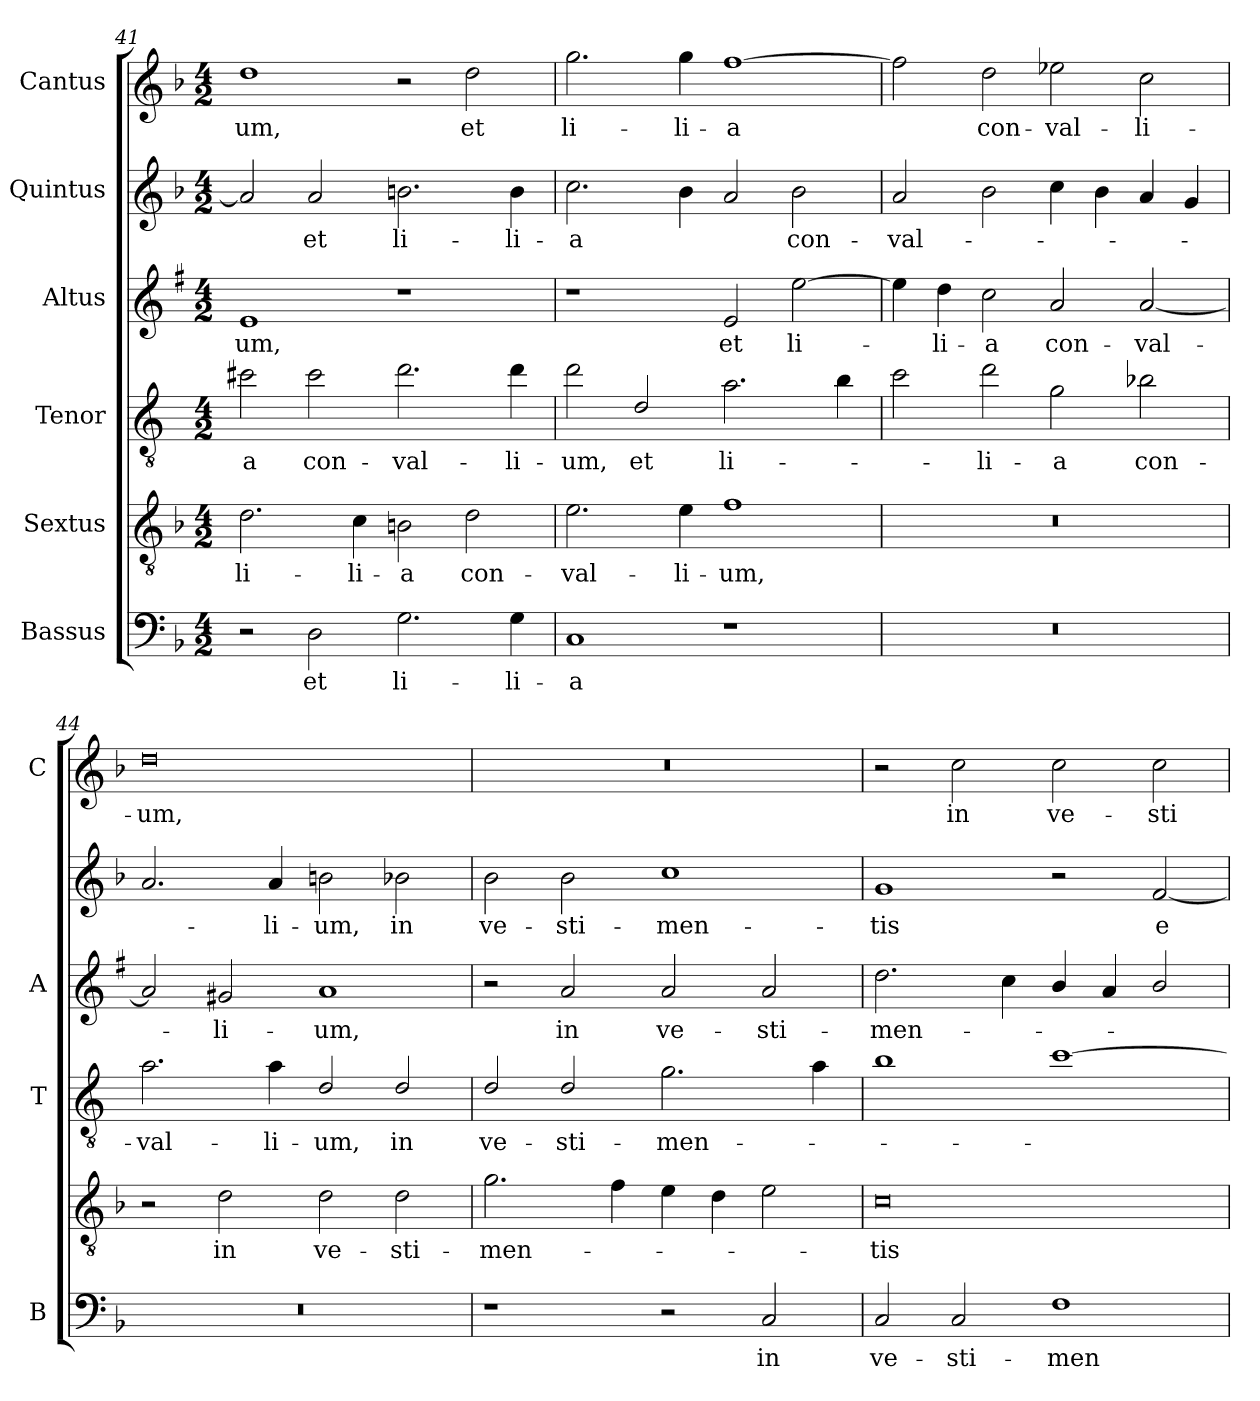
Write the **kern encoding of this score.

**kern	**text	**kern	**text	**kern	**text	**kern	**text	**kern	**text	**kern	**text
*part6	*part6	*part5	*part5	*part4	*part4	*part3	*part3	*part2	*part2	*part1	*part1
*staff6	*staff6	*staff5	*staff5	*staff4	*staff4	*staff3	*staff3	*staff2	*staff2	*staff1	*staff1
*I"Bassus	*	*I"Sextus	*	*I"Tenor	*	*I"Altus	*	*I"Quintus	*	*I"Cantus	*
*I'B	*	*	*	*I'T	*	*I'A	*	*	*	*I'C	*
*clefF4	*	*clefGv2	*	*clefGv2	*	*clefG2	*	*clefG2	*	*clefG2	*
*	*	*	*	*ITrd4c7	*	*ITrd1c2	*	*	*	*	*
*k[b-]	*	*k[b-]	*	*k[b-]	*	*k[b-]	*	*k[b-]	*	*k[b-]	*
*F:	*	*F:	*	*F:	*	*F:	*	*F:	*	*F:	*
*M4/2	*	*M4/2	*	*M4/2	*	*M4/2	*	*M4/2	*	*M4/2	*
=41	=41	=41	=41	=41	=41	=41	=41	=41	=41	=41	=41
!	!	!	!LO:LY:b	!	!LO:LY:b	!	!LO:LY:b	!	!	!	!LO:LY:b
2r	.	2.d\	li-	2f#X\	-a	1d	-um,	2a/]	.	1dd	-um,
!	!LO:LY:b	!	!	!	!LO:LY:b	!	!	!	!LO:LY:b	!	!
2D\	et	.	.	2f#\	con-	.	.	2a/	et	.	.
!	!	!	!LO:LY:b	!	!	!	!	!	!	!	!
.	.	4c\	-li-	.	.	.	.	.	.	.	.
!	!LO:LY:b	!	!LO:LY:b	!	!LO:LY:b	!	!	!	!LO:LY:b	!	!
2.G\	li-	2Bn\	-a	2.g\	-val-	1r	.	2.bn\	li-	2r	.
!	!	!	!LO:LY:b	!	!	!	!	!	!	!	!LO:LY:b
.	.	2d\	con-	.	.	.	.	.	.	2dd\	et
!	!LO:LY:b	!	!	!	!LO:LY:b	!	!	!	!LO:LY:b	!	!
4G\	-li-	.	.	4g\	-li-	.	.	4b\	-li-	.	.
=42	=42	=42	=42	=42	=42	=42	=42	=42	=42	=42	=42
!	!LO:LY:b	!	!LO:LY:b	!	!LO:LY:b	!	!	!	!LO:LY:b	!	!LO:LY:b
1C	-a	2.e\	-val-	2g\	-um,	1r	.	2.cc\	-a	2.gg\	li-
!	!	!	!	!	!LO:LY:b	!	!	!	!	!	!
.	.	.	.	2G/	et	.	.	.	.	.	.
!	!	!	!LO:LY:b	!	!	!	!	!	!	!	!LO:LY:b
.	.	4e\	-li-	.	.	.	.	4b-\	.	4gg\	-li-
!	!	!	!LO:LY:b	!	!LO:LY:b	!	!LO:LY:b	!	!	!	!LO:LY:b
1r	.	1f	-um,	2.d\	li-	2d/	et	2a/	.	[1ff	-a
!	!	!	!	!	!	!	!LO:LY:b	!	!LO:LY:b	!	!
.	.	.	.	.	.	[2dd\	li-	2b-\	con-	.	.
.	.	.	.	4e\	.	.	.	.	.	.	.
!!LO:PB:g=z
=43	=43	=43	=43	=43	=43	=43	=43	=43	=43	=43	=43
!	!	!	!	!	!	!	!	!	!LO:LY:b	!	!
0r	.	0r	.	2f\	.	4dd\]	.	2a/	-val-	2ff\]	.
!	!	!	!	!	!	!	!LO:LY:b	!	!	!	!
.	.	.	.	.	.	4cc\	-li-	.	.	.	.
!	!	!	!	!	!LO:LY:b	!	!LO:LY:b	!	!	!	!LO:LY:b
.	.	.	.	2g\	-li-	2b-\	-a	2b-\	.	2dd\	con-
!	!	!	!	!	!LO:LY:b	!	!LO:LY:b	!	!	!	!LO:LY:b
.	.	.	.	2c\	-a	2g/	con-	4cc\	.	2ee-X\	-val-
.	.	.	.	.	.	.	.	4b-\	.	.	.
!	!	!	!	!	!LO:LY:b	!	!LO:LY:b	!	!	!	!LO:LY:b
.	.	.	.	2e-X\	con-	[2g/	-val-	4a/	.	2cc\	-li-
.	.	.	.	.	.	.	.	4g/	.	.	.
=44	=44	=44	=44	=44	=44	=44	=44	=44	=44	=44	=44
!	!	!	!	!	!LO:LY:b	!	!	!	!	!	!LO:LY:b
0r	.	2r	.	2.d\	-val-	2g/]	.	2.a/	.	0dd	-um,
!	!	!	!LO:LY:b	!	!	!	!LO:LY:b	!	!	!	!
.	.	2d\	in	.	.	2f#X/	-li-	.	.	.	.
!	!	!	!	!	!LO:LY:b	!	!	!	!LO:LY:b	!	!
.	.	.	.	4d\	-li-	.	.	4a/	-li-	.	.
!	!	!	!LO:LY:b	!	!LO:LY:b	!	!LO:LY:b	!	!LO:LY:b	!	!
.	.	2d\	ve-	2G/	-um,	1g	-um,	2bn\	-um,	.	.
!	!	!	!LO:LY:b	!	!LO:LY:b	!	!	!	!LO:LY:b	!	!
.	.	2d\	-sti-	2G/	in	.	.	2b-X\	in	.	.
=45	=45	=45	=45	=45	=45	=45	=45	=45	=45	=45	=45
!	!	!	!LO:LY:b	!	!LO:LY:b	!	!	!	!LO:LY:b	!	!
1r	.	2.g\	-men-	2G/	ve-	2r	.	2b-\	ve-	0r	.
!	!	!	!	!	!LO:LY:b	!	!LO:LY:b	!	!LO:LY:b	!	!
.	.	.	.	2G/	-sti-	2g/	in	2b-\	-sti-	.	.
.	.	4f\	.	.	.	.	.	.	.	.	.
!	!	!	!	!	!LO:LY:b	!	!LO:LY:b	!	!LO:LY:b	!	!
2r	.	4e\	.	2.c\	-men-	2g/	ve-	1cc	-men-	.	.
.	.	4d\	.	.	.	.	.	.	.	.	.
!	!LO:LY:b	!	!	!	!	!	!LO:LY:b	!	!	!	!
2C/	in	2e\	.	.	.	2g/	-sti-	.	.	.	.
.	.	.	.	4d\	.	.	.	.	.	.	.
=46	=46	=46	=46	=46	=46	=46	=46	=46	=46	=46	=46
!	!LO:LY:b	!	!LO:LY:b	!	!	!	!LO:LY:b	!	!LO:LY:b	!	!
2C/	ve-	0c	-tis	1e	.	2.cc\	-men-	1g	-tis	2r	.
!	!LO:LY:b	!	!	!	!	!	!	!	!	!	!LO:LY:b
2C/	-sti-	.	.	.	.	.	.	.	.	2cc\	in
.	.	.	.	.	.	4b-\	.	.	.	.	.
!	!LO:LY:b	!	!	!	!	!	!	!	!	!	!LO:LY:b
1F	-men-	.	.	[1f	.	4a/	.	2r	.	2cc\	ve-
.	.	.	.	.	.	4g/	.	.	.	.	.
!	!	!	!	!	!	!	!	!	!LO:LY:b	!	!LO:LY:b
.	.	.	.	.	.	2a/	.	[2f/	e-	2cc\	-sti-
=	=	=	=	=	=	=	=	=	=	=	=
*-	*-	*-	*-	*-	*-	*-	*-	*-	*-	*-	*-
